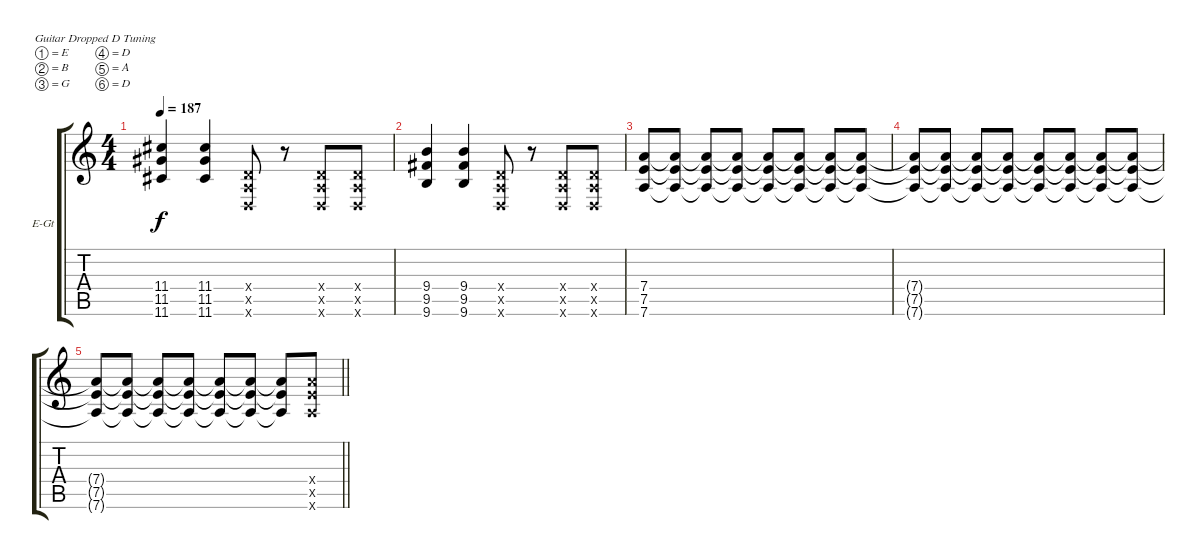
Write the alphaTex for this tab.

\bracketExtendMode groupsimilarinstruments
\firstSystemTrackNameOrientation horizontal
\otherSystemsTrackNameOrientation horizontal
\track ("Alex Gaskarth" "E-Gt") {instrument distortionguitar}
\staff {score tabs}
\tuning (E4 B3 G3 D3 A2 D2)
\ts (4 4)
\tempo 187
\clef g2
\ks c
(11.4 11.5 11.6).4{dy f} (11.4 11.5 11.6).4 (0.4{x} 0.5{x} 0.6{x}).8 r.8 (0.4{x} 0.5{x} 0.6{x}).8 (0.4{x} 0.5{x} 0.6{x}).8 |
(9.4 9.5 9.6).4 (9.4 9.5 9.6).4 (0.4{x} 0.5{x} 0.6{x}).8 r.8 (0.4{x} 0.5{x} 0.6{x}).8 (0.4{x} 0.5{x} 0.6{x}).8 |
(7.4 7.5 7.6).8 (7.4{t} 7.5{t} 7.6{t}).8 (7.4{t} 7.5{t} 7.6{t}).8 (7.4{t} 7.5{t} 7.6{t}).8 (7.4{t} 7.5{t} 7.6{t}).8 (7.4{t} 7.5{t} 7.6{t}).8 (7.4{t} 7.5{t} 7.6{t}).8 (7.4{t} 7.5{t} 7.6{t}).8 |
(7.4{t} 7.5{t} 7.6{t}).8 (7.5{t} 7.6{t} 7.4{t}).8 (7.5{t} 7.6{t} 7.4{t}).8 (7.5{t} 7.6{t} 7.4{t}).8 (7.5{t} 7.6{t} 7.4{t}).8 (7.5{t} 7.6{t} 7.4{t}).8 (7.5{t} 7.6{t} 7.4{t}).8 (7.5{t} 7.6{t} 7.4{t}).8 |
\barLineRight lightlight
(7.5{t} 7.6{t} 7.4{t}).8 (7.5{t} 7.4{t} 7.6{t}).8 (7.5{t} 7.6{t} 7.4{t}).8 (7.5{t} 7.6{t} 7.4{t}).8 (7.5{t} 7.6{t} 7.4{t}).8 (7.5{t} 7.6{t} 7.4{t}).8 (7.5{t} 7.6{t} 7.4{t}).8 (7.5{x} 7.4{x} 7.6{x}).8
